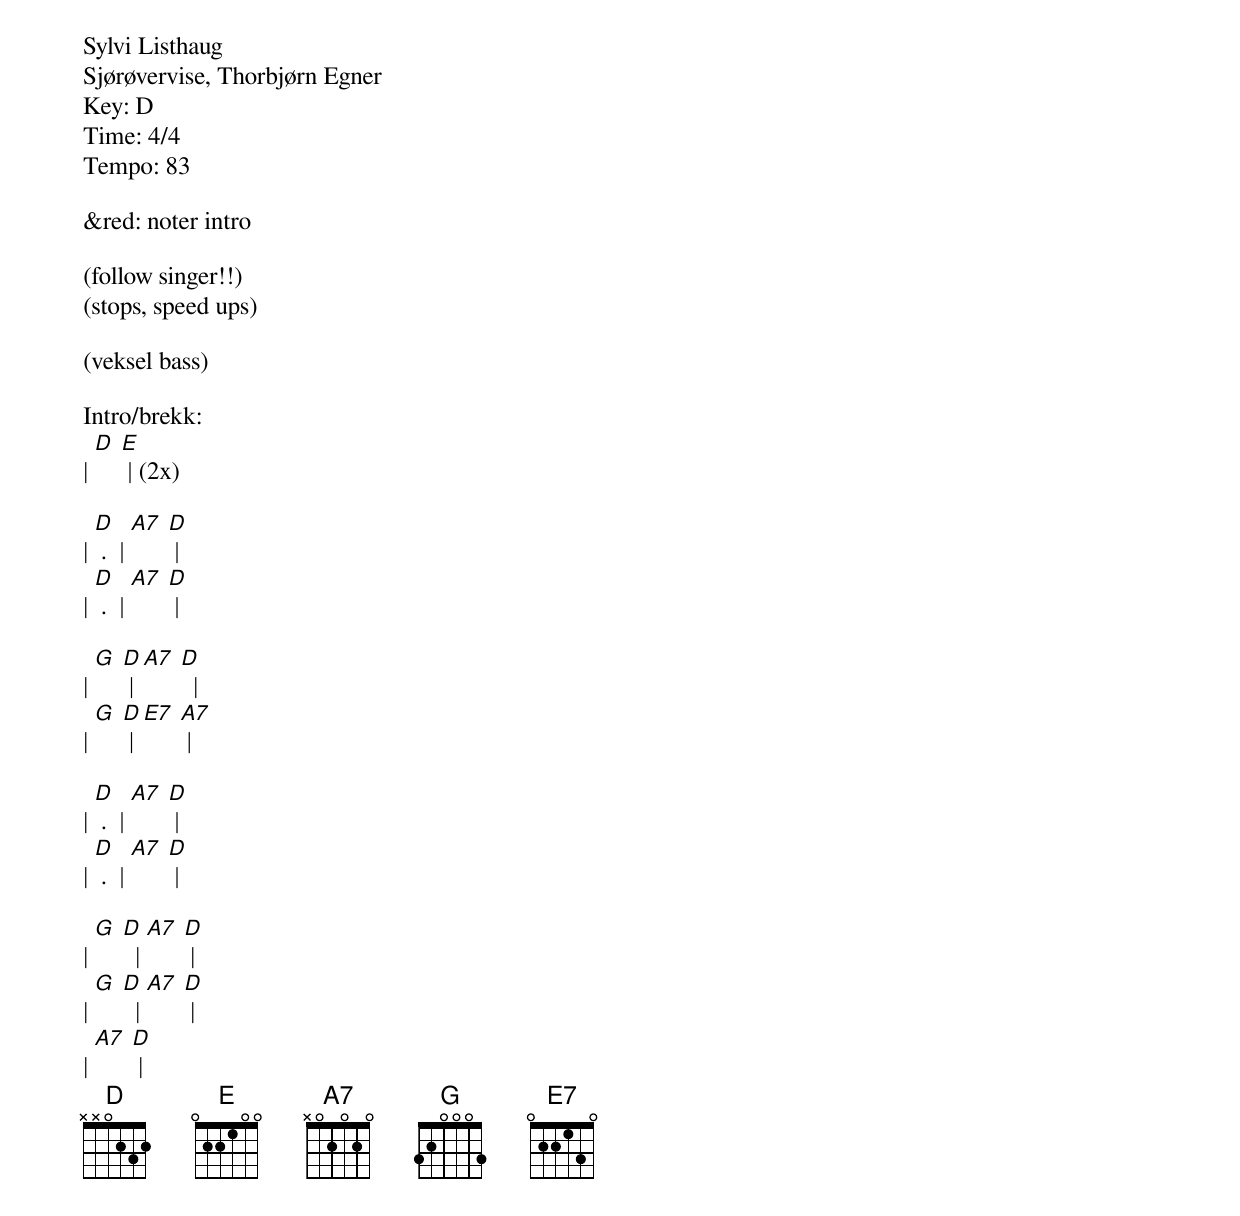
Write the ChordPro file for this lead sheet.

Sylvi Listhaug
Sjørøvervise, Thorbjørn Egner
Key: D
Time: 4/4
Tempo: 83

&red: noter intro

(follow singer!!)
(stops, speed ups)

(veksel bass)

Intro/brekk:
| [D] [E] | (2x)

| [D] .  | [A7] [D] |
| [D] .  | [A7] [D] |

| [G] [D] | [A7] [D]  |
| [G] [D] | [E7] [A7] |

| [D] .  | [A7] [D] |
| [D] .  | [A7] [D] |

| [G] [D]  | [A7] [D] |
| [G] [D]  | [A7] [D] |
| [A7] [D] |
